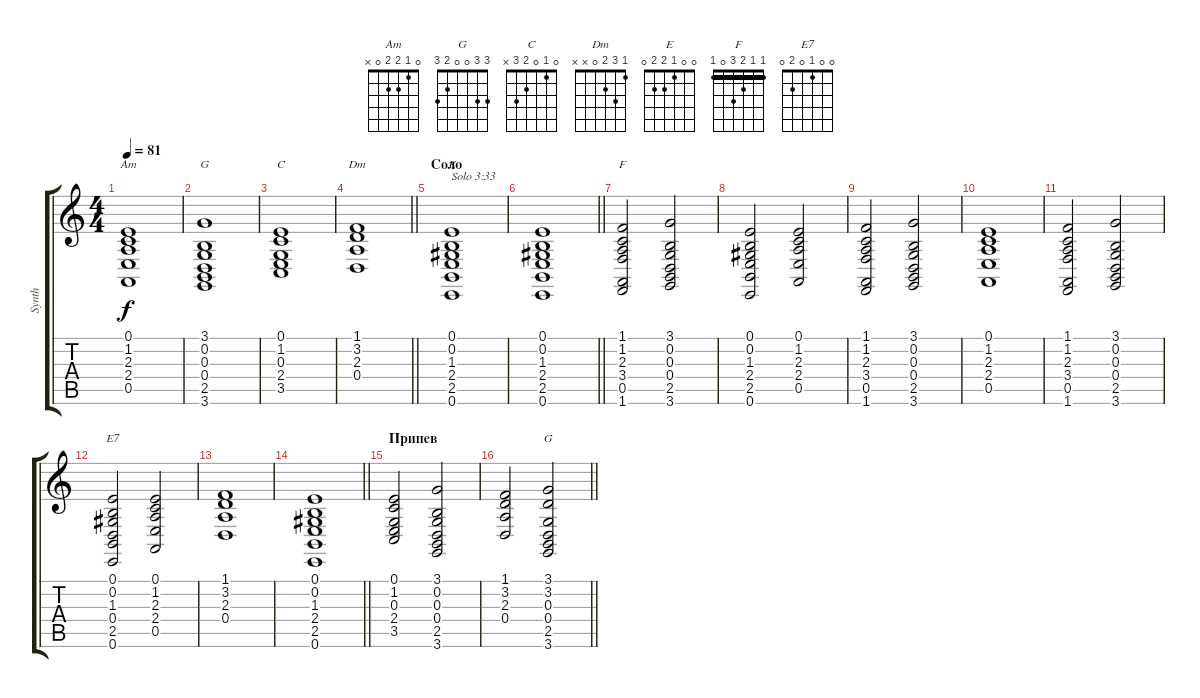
\track ("Synth" "Synth") {instrument fx7echoes}
\staff {score tabs}
\tuning (E4 B3 G3 D3 A2 E2) {hide}
\chord ("Am" 0 1 2 2 0 x)
\chord ("G" 3 0 0 0 2 3)
\chord ("C" 0 1 0 2 3 x)
\chord ("Dm" 1 3 2 0 x x)
\chord ("E" 0 0 1 2 2 0)
\chord ("F" 1 1 2 3 0 1) {barre 1}
\chord ("E7" 0 0 1 0 2 0)
\chord ("G" 3 3 0 0 2 3)
\ts (4 4)
\tempo 81
\clef g2
\ks c
(0.1 1.2 2.3 2.4 0.5).1{ch "Am" dy f} |
(3.1 0.2 0.3 0.4 2.5 3.6).1{ch "G"} |
(0.1 1.2 0.3 2.4 3.5).1{ch "C"} |
\barLineRight lightlight
(1.1 3.2 2.3 0.4).1{ch "Dm"} |
\section ("" "Соло")
(0.1 0.2 1.3 2.4 2.5 0.6).1{ch "E" txt "Solo 3:33"} |
\barLineRight lightlight
(0.1 0.2 1.3 2.4 2.5 0.6).1 |
(1.1 1.2 2.3 3.4 0.5 1.6).2{ch "F"} (3.1 0.2 0.3 0.4 2.5 3.6).2 |
(0.1 0.2 1.3 2.4 2.5 0.6).2 (0.1 1.2 2.3 2.4 0.5).2 |
(1.1 1.2 2.3 3.4 0.5 1.6).2 (3.1 0.2 0.3 0.4 2.5 3.6).2 |
(0.1 1.2 2.3 2.4 0.5).1 |
(1.1 1.2 2.3 3.4 0.5 1.6).2 (3.1 0.2 0.3 0.4 2.5 3.6).2 |
(0.1 0.2 1.3 0.4 2.5 0.6).2{ch "E7"} (0.1 1.2 2.3 2.4 0.5).2 |
(1.1 3.2 2.3 0.4).1 |
\barLineRight lightlight
(0.1 0.2 1.3 2.4 2.5 0.6).1 |
\section ("" "Припев")
(0.1 1.2 0.3 2.4 3.5).2 (3.1 0.2 0.3 0.4 2.5 3.6).2 |
\barLineRight lightlight
(1.1 3.2 2.3 0.4).2 (3.1 3.2 0.3 0.4 2.5 3.6).2{ch "G"}
